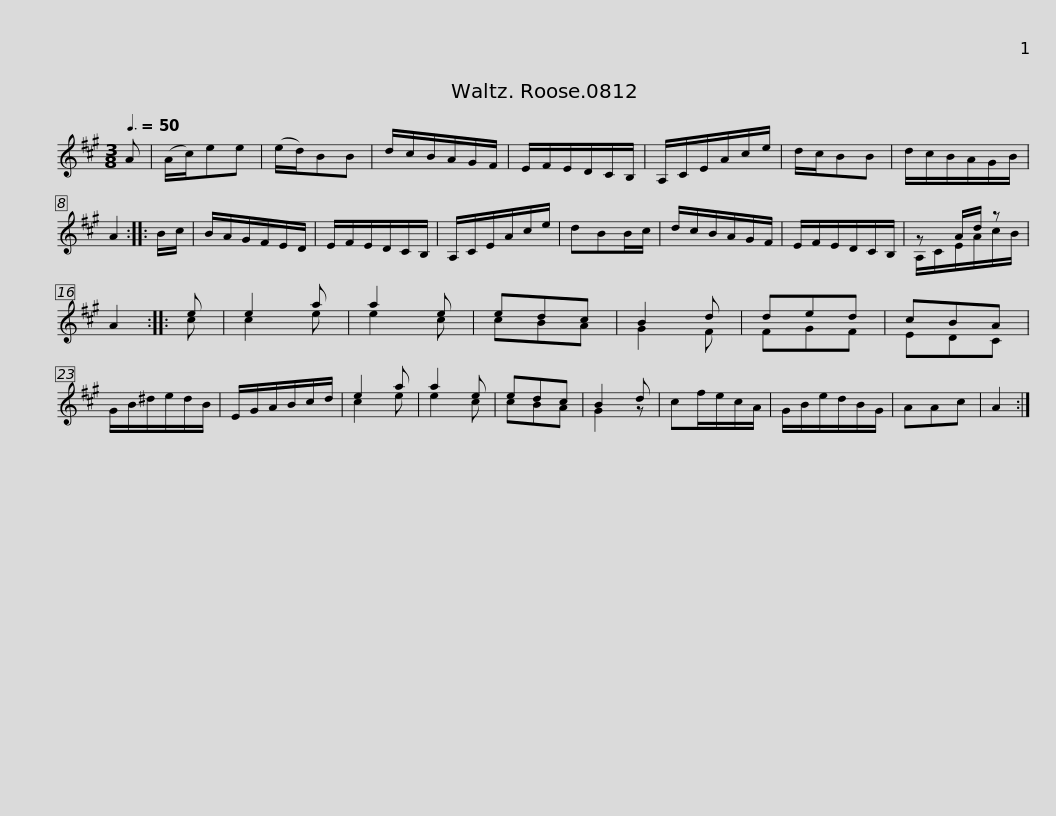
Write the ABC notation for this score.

X:1
%%score ( 1 2 )
L:1/8
Q:3/8=50
M:3/8
I:linebreak $
K:A
V:1 treble
V:2 treble
V:1
 A | (A/c/)ee | (e/d/)BB | d/c/B/A/G/F/ | E/F/E/D/C/B,/ | %5
 A,/C/E/A/c/e/ | d/c/BB | d/c/B/A/G/B/ | A2 :: B/c/ |$ %10
 B/A/G/F/E/D/ | E/F/E/D/C/B,/ | A,/C/E/A/c/e/ | dBB/c/ | d/c/B/A/G/F/ | %15
 E/F/E/D/C/B,/ | z A/d/ z | A2 :: e |$ e2 a | %20
 a2 e | edc | B2 d | ded | cBA | %25
 G/B/^d/e/d/B/ | E/G/A/B/c/d/ | e2 a | a2 e | edc | %30
 B2 d |$ cf/e/c/A/ | G/B/e/d/B/G/ | AAc | A2 :| %35
V:2
 x | x3 | x3 | x3 | x3 | %5
 x3 | x3 | x3 | x2 :: x |$ %10
 x3 | x3 | x3 | x3 | x3 | %15
 x3 | A,/C/E/A/c/B/ | x2 :: c |$ c2 e | %20
 e2 c | cBA | G2 F | FGF | EDC | %25
 x3 | x3 | c2 e | e2 c | cBA | %30
 G2 z |$ x3 | x3 | x3 | x2 :| %35
